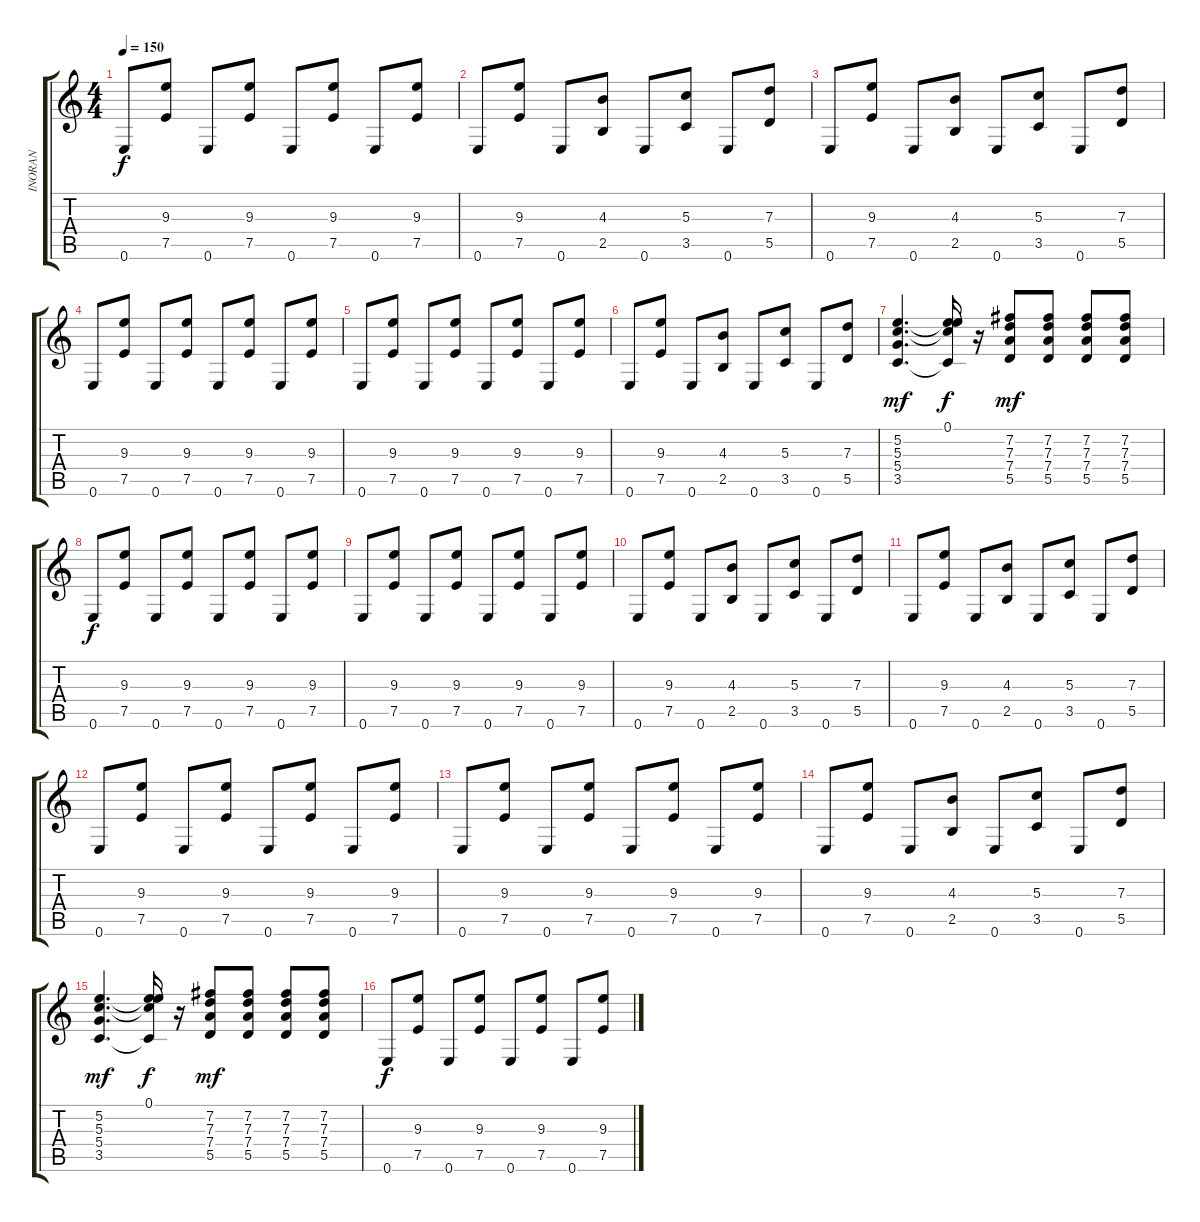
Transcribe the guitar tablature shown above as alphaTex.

\track ("INORAN" "INORAN") {instrument distortionguitar}
\staff {score tabs}
\tuning (E4 B3 G3 D3 A2 E2) {hide}
\ts (4 4)
\tempo 150
\clef g2
\ks c
0.6.8{dy f} (9.3 7.5).8 0.6.8 (9.3 7.5).8 0.6.8 (9.3 7.5).8 0.6.8 (9.3 7.5).8 |
0.6.8 (9.3 7.5).8 0.6.8 (4.3 2.5).8 0.6.8 (5.3 3.5).8 0.6.8 (7.3 5.5).8 |
0.6.8 (9.3 7.5).8 0.6.8 (4.3 2.5).8 0.6.8 (5.3 3.5).8 0.6.8 (7.3 5.5).8 |
0.6.8 (9.3 7.5).8 0.6.8 (9.3 7.5).8 0.6.8 (9.3 7.5).8 0.6.8 (9.3 7.5).8 |
0.6.8 (9.3 7.5).8 0.6.8 (9.3 7.5).8 0.6.8 (9.3 7.5).8 0.6.8 (9.3 7.5).8 |
0.6.8 (9.3 7.5).8 0.6.8 (4.3 2.5).8 0.6.8 (5.3 3.5).8 0.6.8 (7.3 5.5).8 |
(5.2 5.3 5.4 3.5).4{d dy mf} (0.1 5.2{t} 5.3{t} 3.5{t}).16{dy f} r.16 (7.2 7.3 7.4 5.5).8{dy mf} (7.2 7.3 7.4 5.5).8 (7.2 7.3 7.4 5.5).8 (7.2 7.3 7.4 5.5).8 |
0.6.8{dy f} (9.3 7.5).8 0.6.8 (9.3 7.5).8 0.6.8 (9.3 7.5).8 0.6.8 (9.3 7.5).8 |
0.6.8 (9.3 7.5).8 0.6.8 (9.3 7.5).8 0.6.8 (9.3 7.5).8 0.6.8 (9.3 7.5).8 |
0.6.8 (9.3 7.5).8 0.6.8 (4.3 2.5).8 0.6.8 (5.3 3.5).8 0.6.8 (7.3 5.5).8 |
0.6.8 (9.3 7.5).8 0.6.8 (4.3 2.5).8 0.6.8 (5.3 3.5).8 0.6.8 (7.3 5.5).8 |
0.6.8 (9.3 7.5).8 0.6.8 (9.3 7.5).8 0.6.8 (9.3 7.5).8 0.6.8 (9.3 7.5).8 |
0.6.8 (9.3 7.5).8 0.6.8 (9.3 7.5).8 0.6.8 (9.3 7.5).8 0.6.8 (9.3 7.5).8 |
0.6.8 (9.3 7.5).8 0.6.8 (4.3 2.5).8 0.6.8 (5.3 3.5).8 0.6.8 (7.3 5.5).8 |
(5.2 5.3 5.4 3.5).4{d dy mf} (0.1 5.2{t} 5.3{t} 3.5{t}).16{dy f} r.16 (7.2 7.3 7.4 5.5).8{dy mf} (7.2 7.3 7.4 5.5).8 (7.2 7.3 7.4 5.5).8 (7.2 7.3 7.4 5.5).8 |
0.6.8{dy f} (9.3 7.5).8 0.6.8 (9.3 7.5).8 0.6.8 (9.3 7.5).8 0.6.8 (9.3 7.5).8
